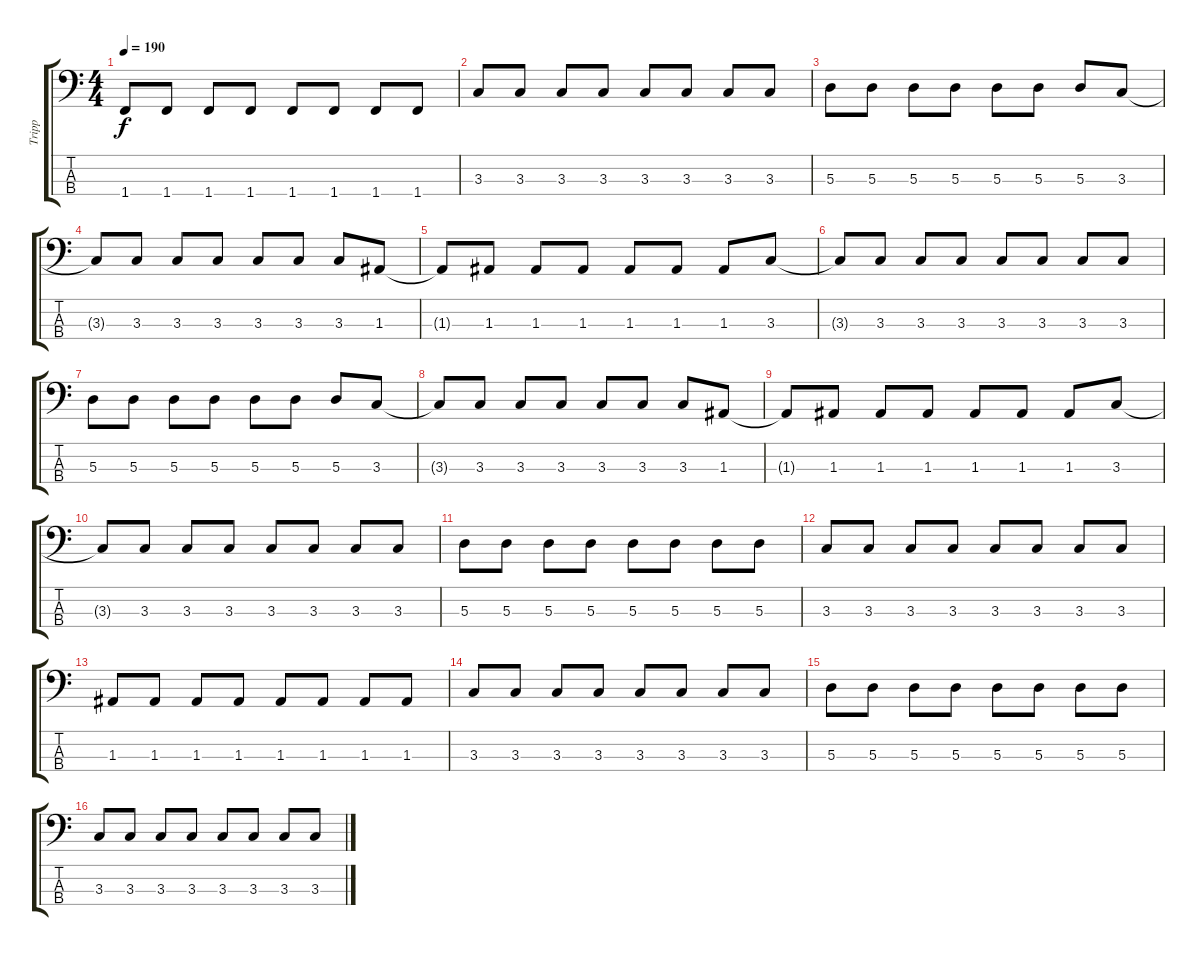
\track ("Tripp" "Tripp") {instrument electricbasspick}
\staff {score tabs}
\tuning (G2 D2 A1 E1) {hide}
\ts (4 4)
\tempo 190
\clef f4
\ks c
1.4.8{dy f} 1.4.8 1.4.8 1.4.8 1.4.8 1.4.8 1.4.8 1.4.8 |
3.3.8 3.3.8 3.3.8 3.3.8 3.3.8 3.3.8 3.3.8 3.3.8 |
5.3.8 5.3.8 5.3.8 5.3.8 5.3.8 5.3.8 5.3.8 3.3.8 |
3.3{t}.8 3.3.8 3.3.8 3.3.8 3.3.8 3.3.8 3.3.8 1.3.8 |
1.3{t}.8 1.3.8 1.3.8 1.3.8 1.3.8 1.3.8 1.3.8 3.3.8 |
3.3{t}.8 3.3.8 3.3.8 3.3.8 3.3.8 3.3.8 3.3.8 3.3.8 |
5.3.8 5.3.8 5.3.8 5.3.8 5.3.8 5.3.8 5.3.8 3.3.8 |
3.3{t}.8 3.3.8 3.3.8 3.3.8 3.3.8 3.3.8 3.3.8 1.3.8 |
1.3{t}.8 1.3.8 1.3.8 1.3.8 1.3.8 1.3.8 1.3.8 3.3.8 |
3.3{t}.8 3.3.8 3.3.8 3.3.8 3.3.8 3.3.8 3.3.8 3.3.8 |
5.3.8 5.3.8 5.3.8 5.3.8 5.3.8 5.3.8 5.3.8 5.3.8 |
3.3.8 3.3.8 3.3.8 3.3.8 3.3.8 3.3.8 3.3.8 3.3.8 |
1.3.8 1.3.8 1.3.8 1.3.8 1.3.8 1.3.8 1.3.8 1.3.8 |
3.3.8 3.3.8 3.3.8 3.3.8 3.3.8 3.3.8 3.3.8 3.3.8 |
5.3.8 5.3.8 5.3.8 5.3.8 5.3.8 5.3.8 5.3.8 5.3.8 |
3.3.8 3.3.8 3.3.8 3.3.8 3.3.8 3.3.8 3.3.8 3.3.8
